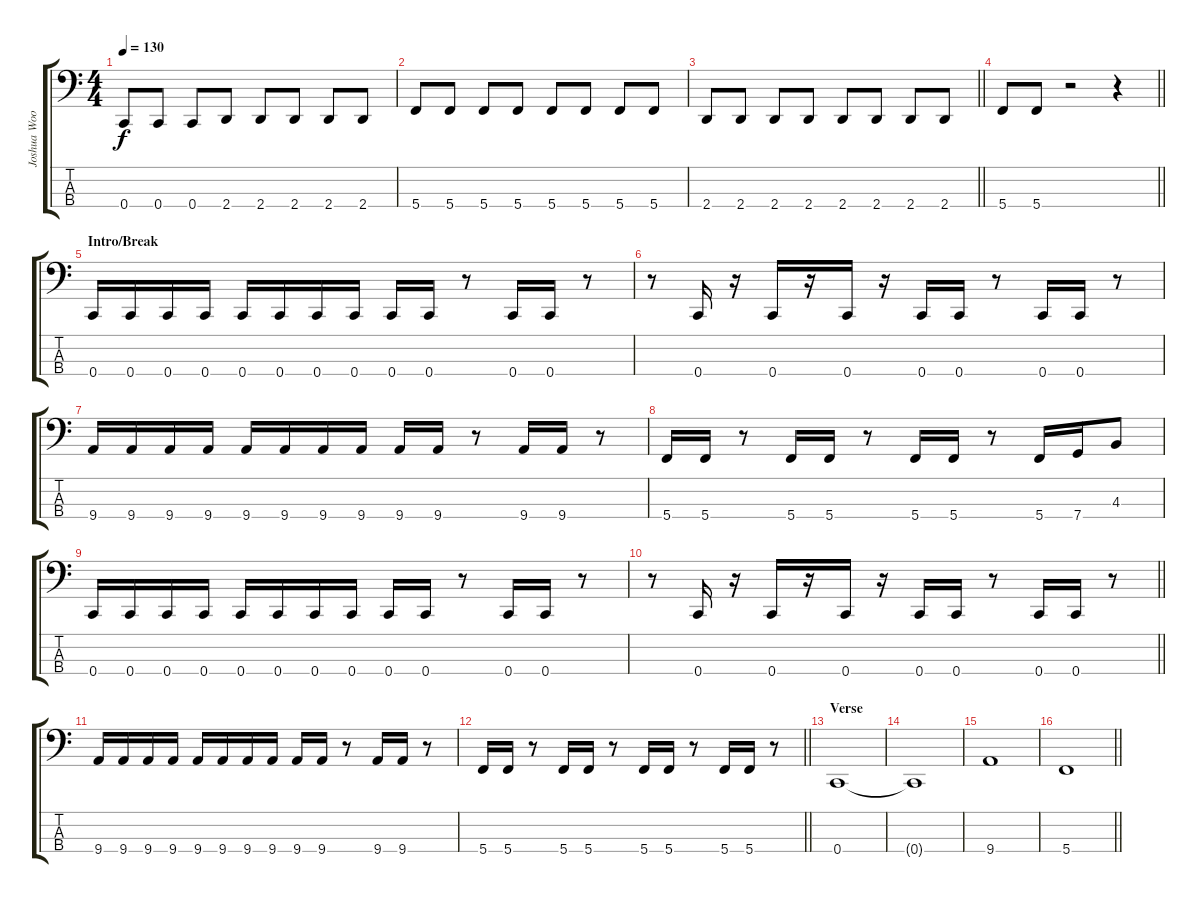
\track ("Joshua Woodard [Bass]" "Joshua Woo") {instrument electricbasspick}
\staff {score tabs}
\tuning (F2 C2 G1 C1) {hide}
\ts (4 4)
\tempo 130
\clef f4
\ks c
0.4.8{dy f} 0.4.8 0.4.8 2.4.8 2.4.8 2.4.8 2.4.8 2.4.8 |
5.4.8 5.4.8 5.4.8 5.4.8 5.4.8 5.4.8 5.4.8 5.4.8 |
\barLineRight lightlight
2.4.8 2.4.8 2.4.8 2.4.8 2.4.8 2.4.8 2.4.8 2.4.8 |
\barLineRight lightlight
5.4.8 5.4.8 r.2 r.4 |
\section ("" "Intro/Break")
0.4.16 0.4.16 0.4.16 0.4.16 0.4.16 0.4.16 0.4.16 0.4.16 0.4.16 0.4.16 r.8 0.4.16 0.4.16 r.8 |
r.8 0.4.16 r.16 0.4.16 r.16 0.4.16 r.16 0.4.16 0.4.16 r.8 0.4.16 0.4.16 r.8 |
9.4.16 9.4.16 9.4.16 9.4.16 9.4.16 9.4.16 9.4.16 9.4.16 9.4.16 9.4.16 r.8 9.4.16 9.4.16 r.8 |
5.4.16 5.4.16 r.8 5.4.16 5.4.16 r.8 5.4.16 5.4.16 r.8 5.4.16 7.4.16 4.3.8 |
0.4.16 0.4.16 0.4.16 0.4.16 0.4.16 0.4.16 0.4.16 0.4.16 0.4.16 0.4.16 r.8 0.4.16 0.4.16 r.8 |
\barLineRight lightlight
r.8 0.4.16 r.16 0.4.16 r.16 0.4.16 r.16 0.4.16 0.4.16 r.8 0.4.16 0.4.16 r.8 |
9.4.16 9.4.16 9.4.16 9.4.16 9.4.16 9.4.16 9.4.16 9.4.16 9.4.16 9.4.16 r.8 9.4.16 9.4.16 r.8 |
\barLineRight lightlight
5.4.16 5.4.16 r.8 5.4.16 5.4.16 r.8 5.4.16 5.4.16 r.8 5.4.16 5.4.16 r.8 |
\section ("" "Verse")
0.4.1 |
0.4{t}.1 |
9.4.1 |
\barLineRight lightlight
5.4.1
